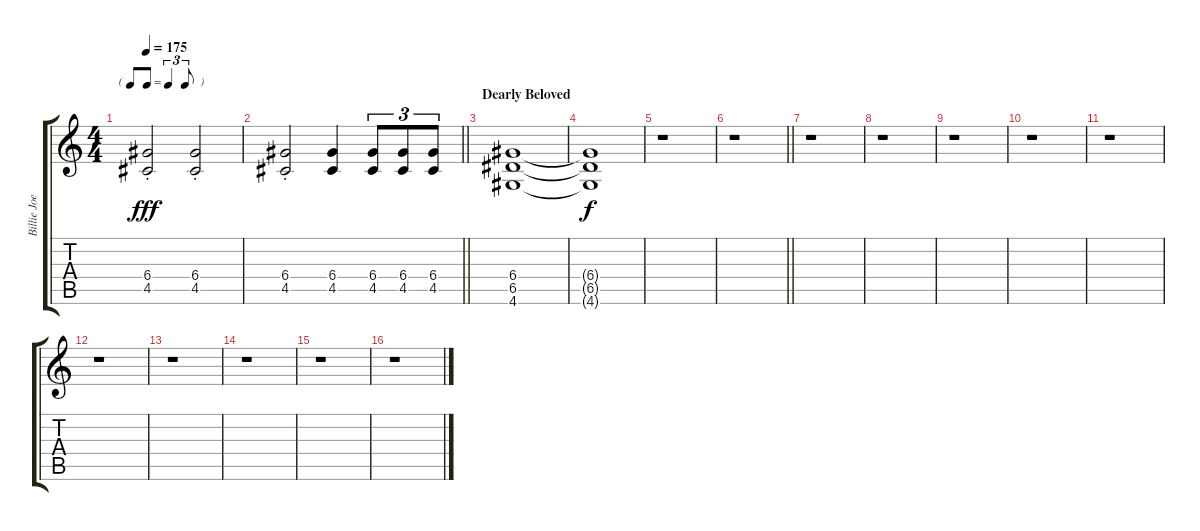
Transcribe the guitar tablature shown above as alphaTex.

\track ("Billie Joe" "Billie Joe") {instrument distortionguitar}
\staff {score tabs}
\tuning (E4 B3 G3 D3 A2 E2) {hide}
\ts (4 4)
\tf triplet8th
\tempo 175
\clef g2
\ks c
(6.4{st} 4.5{st}).2{dy fff} (6.4{st} 4.5{st}).2 |
\barLineRight lightlight
(6.4{st} 4.5{st}).2 (6.4 4.5).4 (6.4 4.5).8{tu (3 2)} (6.4 4.5).8{tu (3 2)} (6.4 4.5).8{tu (3 2)} |
\section ("" "Dearly Beloved")
(6.4 6.5 4.6).1 |
(6.4{t} 6.5{t} 4.6{t}).1{dy f} |
r.1 |
\barLineRight lightlight
r.1 |
r.1 |
r.1 |
r.1 |
r.1 |
r.1 |
r.1 |
r.1 |
r.1 |
r.1 |
r.1
